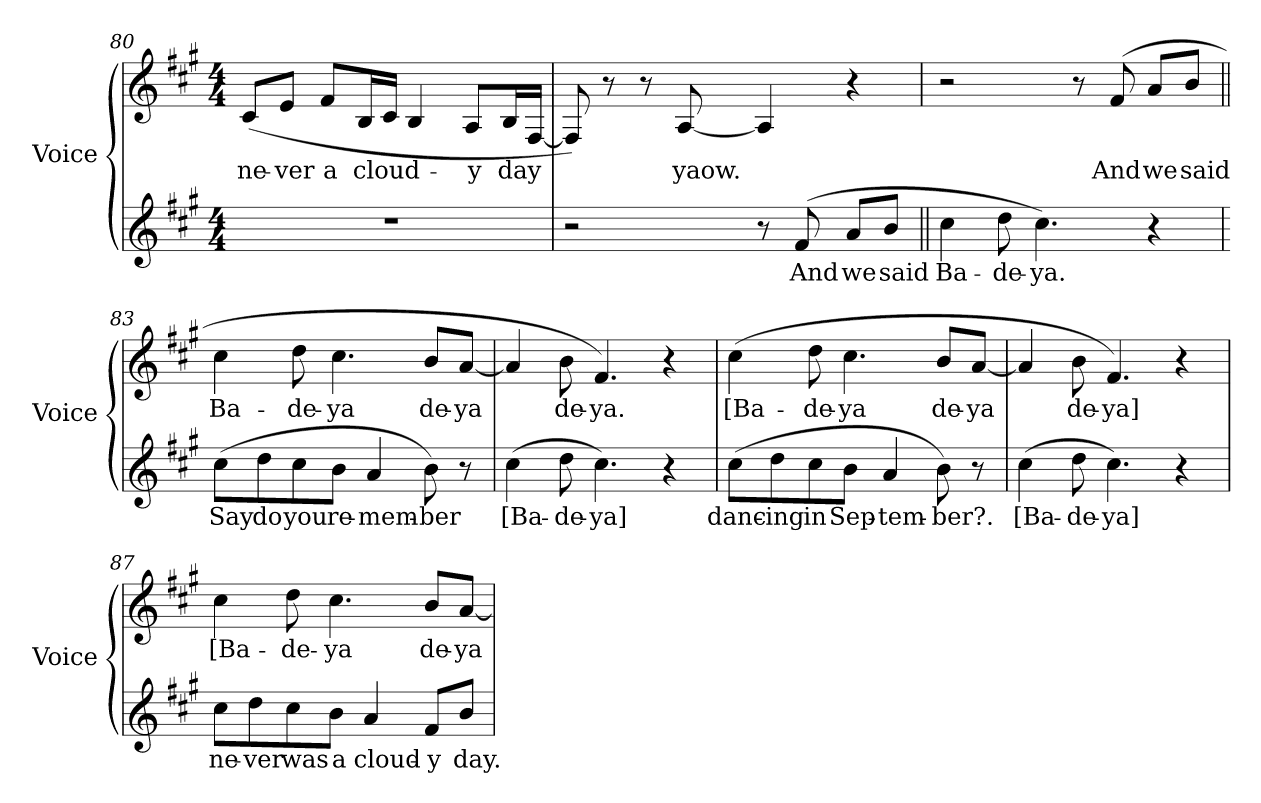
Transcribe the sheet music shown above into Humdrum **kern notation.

**kern	**text	**kern	**text
*part2	*part2	*part1	*part1
*staff2	*staff2	*staff1	*staff1
*I"Voice	*	*I"Voice	*
*I'Voice	*	*I'Voice	*
*clefG2	*	*clefG2	*
*k[f#c#g#]	*	*k[f#c#g#]	*
*A:	*	*A:	*
*M4/4	*	*M4/4	*
=80	=80	=80	=80
!	!	!	!LO:LY:b:color=#000000
1r	.	(8c#i/L	ne-
!	!	!	!LO:LY:b:color=#000000
.	.	8ei/J	-ver
!	!	!	!LO:LY:b:color=#000000
.	.	8f#i/L	a
!	!	!	!LO:LY:b:color=#000000
.	.	16Bi/L	cloud-
.	.	16c#i/JJ	.
.	.	4Bi/	.
!	!	!	!LO:LY:b:color=#000000
.	.	8Ai/L	-y
!	!	!	!LO:LY:b:color=#000000
.	.	16Bi/L	day
.	.	[16F#i/JJ	.
!!LO:PB:g=z
=81	=81	=81	=81
2r	.	8F#i/])	.
.	.	8r	.
.	.	8r	.
!	!	!	!LO:LY:b:color=#000000
.	.	[8Ai/	yaow.
8r	.	4Ai/]	.
!	!LO:LY:b:color=#000000	!	!
(8f#i/	And	.	.
!	!LO:LY:b:color=#000000	!	!
8ai/L	we	4r	.
!	!LO:LY:b:color=#000000	!	!
8bi/J	said	.	.
!!LO:PB:g=z
=82||	=82	=82	=82
!	!LO:LY:b:color=#000000	!	!
4cc#i\	Ba-	2r	.
!	!LO:LY:b:color=#000000	!	!
8ddi\	-de-	.	.
!	!LO:LY:b:color=#000000	!	!
4.cc#i\)	-ya.	.	.
.	.	8r	.
!	!	!	!LO:LY:b:color=#000000
.	.	(8f#i/	And
!	!	!	!LO:LY:b:color=#000000
4r	.	8ai/L	we
!	!	!	!LO:LY:b:color=#000000
.	.	8bi/J	said
=83	=83||	=83||	=83||
!	!LO:LY:b:color=#000000	!	!
!	!	!	!LO:LY:b:color=#000000
(8cc#i\L	Say	4cc#i\	Ba-
!	!LO:LY:b:color=#000000	!	!
8ddi\	do	.	.
!	!LO:LY:b:color=#000000	!	!
!	!	!	!LO:LY:b:color=#000000
8cc#i\	you	8ddi\	-de-
!	!LO:LY:b:color=#000000	!	!
!	!	!	!LO:LY:b:color=#000000
8bi\J	re-	4.cc#i\	-ya
!	!LO:LY:b:color=#000000	!	!
4ai/	-mem-	.	.
!	!LO:LY:b:color=#000000	!	!
!	!	!	!LO:LY:b:color=#000000
8bi\)	-ber	8bi/L	de-
!	!	!	!LO:LY:b:color=#000000
8r	.	[8ai/J	-ya
=84	=84	=84	=84
!	!LO:LY:b:color=#000000	!	!
(4cc#i\	[Ba-	4ai/]	.
!	!LO:LY:b:color=#000000	!	!
!	!	!	!LO:LY:b:color=#000000
8ddi\	-de-	8bi\	de-
!	!LO:LY:b:color=#000000	!	!
!	!	!	!LO:LY:b:color=#000000
4.cc#i\)	-ya]	4.f#i/)	-ya.
4r	.	4r	.
!!LO:LB:g=z
=85	=85	=85	=85
!	!LO:LY:b:color=#000000	!	!
!	!	!	!LO:LY:b:color=#000000
(8cc#i\L	danc-	(4cc#i\	[Ba-
!	!LO:LY:b:color=#000000	!	!
8ddi\	-ing	.	.
!	!LO:LY:b:color=#000000	!	!
!	!	!	!LO:LY:b:color=#000000
8cc#i\	in	8ddi\	-de-
!	!LO:LY:b:color=#000000	!	!
!	!	!	!LO:LY:b:color=#000000
8bi\J	Sep-	4.cc#i\	-ya
!	!LO:LY:b:color=#000000	!	!
4ai/	-tem-	.	.
!	!LO:LY:b:color=#000000	!	!
!	!	!	!LO:LY:b:color=#000000
8bi\)	-ber?.	8bi/L	de-
!	!	!	!LO:LY:b:color=#000000
8r	.	[8ai/J	-ya
!!LO:LB:g=z
=86	=86	=86	=86
!	!LO:LY:b:color=#000000	!	!
(4cc#i\	[Ba-	4ai/]	.
!	!LO:LY:b:color=#000000	!	!
!	!	!	!LO:LY:b:color=#000000
8ddi\	-de-	8bi\	de-
!	!LO:LY:b:color=#000000	!	!
!	!	!	!LO:LY:b:color=#000000
4.cc#i\)	-ya]	4.f#i/)	-ya]
4r	.	4r	.
=87	=87	=87	=87
!	!LO:LY:b:color=#000000	!	!
!	!	!	!LO:LY:b:color=#000000
8cc#i\L	ne-	4cc#i\	[Ba-
!	!LO:LY:b:color=#000000	!	!
8ddi\	-ver	.	.
!	!LO:LY:b:color=#000000	!	!
!	!	!	!LO:LY:b:color=#000000
8cc#i\	was	8ddi\	-de-
!	!LO:LY:b:color=#000000	!	!
!	!	!	!LO:LY:b:color=#000000
8bi\J	a	4.cc#i\	-ya
!	!LO:LY:b:color=#000000	!	!
4ai/	cloud-	.	.
!	!LO:LY:b:color=#000000	!	!
!	!	!	!LO:LY:b:color=#000000
8f#i/L	-y	8bi/L	de-
!	!LO:LY:b:color=#000000	!	!
!	!	!	!LO:LY:b:color=#000000
8bi/J	day.	[8ai/J	-ya
=	=	=	=
*-	*-	*-	*-
